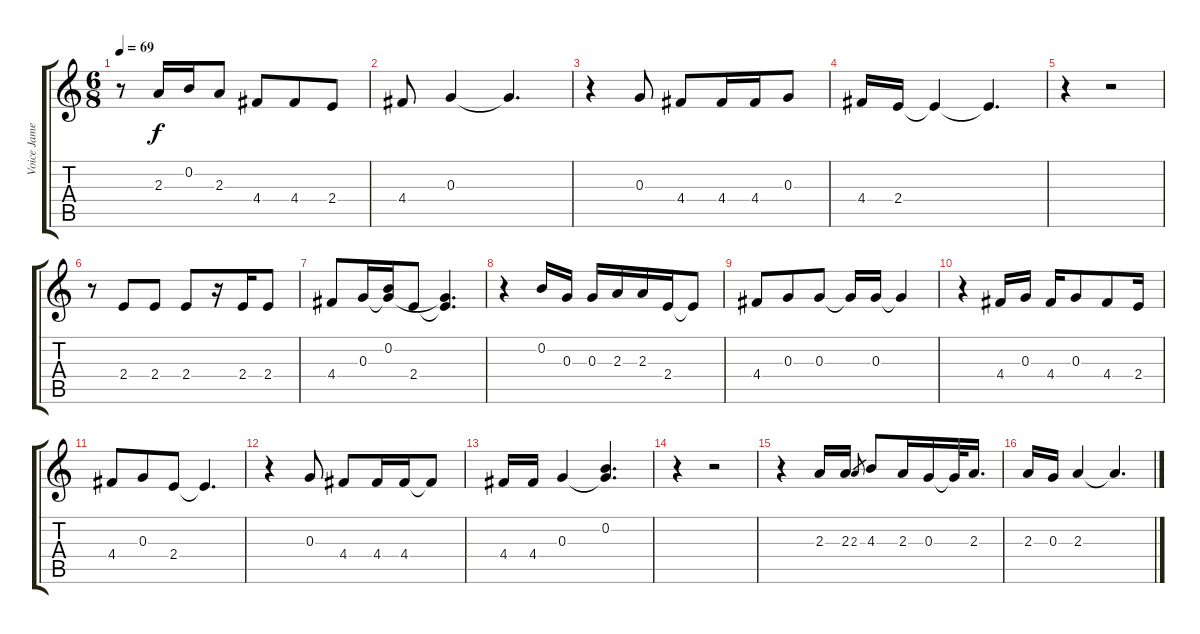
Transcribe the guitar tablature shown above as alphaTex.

\track ("Voice James" "Voice Jame") {instrument distortionguitar}
\staff {score tabs}
\tuning (E4 B3 G3 D3 A2 E2) {hide}
\ts (6 8)
\tempo 69
\clef g2
\ks c
r.8{dy f} 2.3.16 0.2.16 2.3.8 4.4.8 4.4.8 2.4.8 |
4.4.8 0.3.4 0.3{t}.4{d} |
r.4 0.3.8 4.4.8 4.4.16 4.4.16 0.3.8 |
4.4.16 2.4.16 2.4{t}.4 2.4{t}.4{d} |
r.4 r.2 |
r.8 2.4.8 2.4.8 2.4.8 r.16 2.4.16 2.4.8 |
4.4.8 0.3.16 (0.2 0.3{t}).16 2.4.8 (0.3{t} 2.4{t}).4{d} |
r.4 0.2.16 0.3.16 0.3.16 2.3.16 2.3.16 2.4.16 2.4{t}.8 |
4.4.8 0.3.8 0.3.8 0.3{t}.16 0.3.16 0.3{t}.4 |
r.4 4.4.16 0.3.16 4.4.16 0.3.8 4.4.8 2.4.16 |
4.4.8 0.3.8 2.4.8 2.4{t}.4{d} |
r.4 0.3.8 4.4.8 4.4.16 4.4.16 4.4{t}.8 |
4.4.16 4.4.16 0.3.4 (0.2 0.3{t}).4{d} |
r.4 r.2 |
r.4 2.3.16 2.3.16 2.3.8{gr} 4.3.8 2.3.16 0.3.16 0.3{t}.32 2.3.16{d} |
2.3.16 0.3.16 2.3.4 2.3{t}.4{d}
